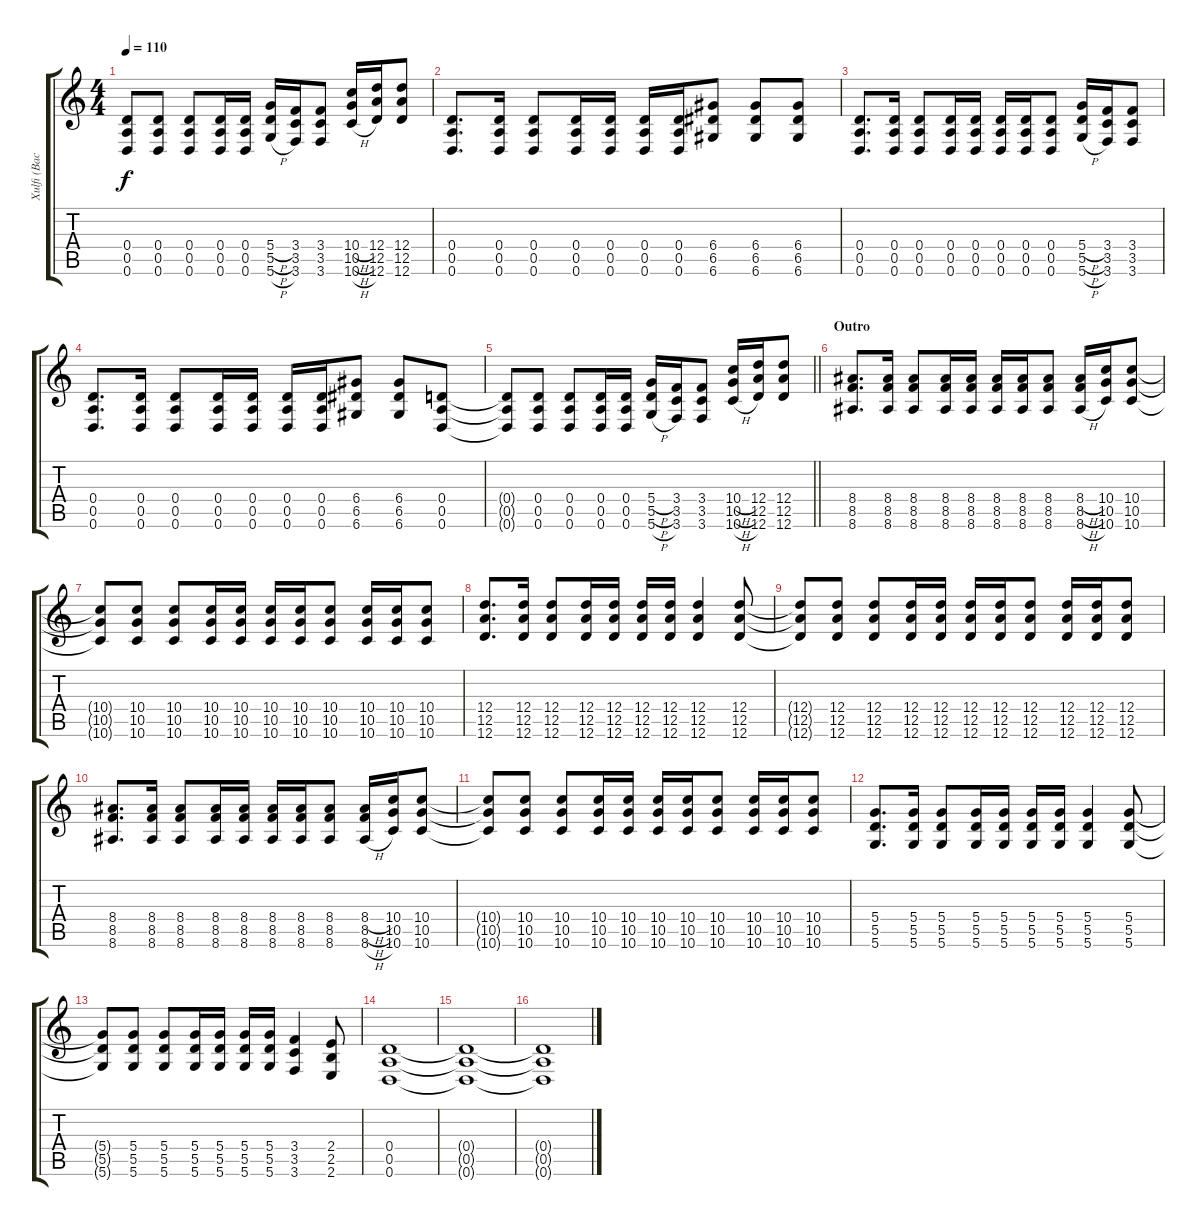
\track ("Xulfi (Backing Guitar)" "Xulfi (Bac") {instrument distortionguitar}
\staff {score tabs}
\tuning (E4 B3 G3 D3 A2 D2) {hide}
\ts (4 4)
\tempo 110
\clef g2
\ks c
(0.4{t} 0.5{t} 0.6{t}).8{dy f} (0.4 0.5 0.6).8 (0.4 0.5 0.6).8 (0.4 0.5 0.6).16 (0.4 0.5 0.6).16 (5.4{h} 5.5{h} 5.6{h}).16 (3.4 3.5 3.6).16 (3.4 3.5 3.6).8 (10.4{h} 10.5{h} 10.6{h}).16 (12.4 12.5 12.6).16 (12.4 12.5 12.6).8 |
(0.4 0.5 0.6).8{d} (0.4 0.5 0.6).16 (0.4 0.5 0.6).8 (0.4 0.5 0.6).16 (0.4 0.5 0.6).16 (0.4 0.5 0.6).16 (0.4 0.5 0.6).16 (6.4 6.5 6.6).8 (6.4 6.5 6.6).8 (6.4 6.5 6.6).8 |
(0.4 0.5 0.6).8{d} (0.4 0.5 0.6).16 (0.4 0.5 0.6).8 (0.4 0.5 0.6).16 (0.4 0.5 0.6).16 (0.4 0.5 0.6).16 (0.4 0.5 0.6).16 (0.4 0.5 0.6).8 (5.4{h} 5.5{h} 5.6{h}).16 (3.4 3.5 3.6).16 (3.4 3.5 3.6).8 |
(0.4 0.5 0.6).8{d} (0.4 0.5 0.6).16 (0.4 0.5 0.6).8 (0.4 0.5 0.6).16 (0.4 0.5 0.6).16 (0.4 0.5 0.6).16 (0.4 0.5 0.6).16 (6.4 6.5 6.6).8 (6.4 6.5 6.6).8 (0.4 0.5 0.6).8 |
\barLineRight lightlight
(0.4{t} 0.5{t} 0.6{t}).8 (0.4 0.5 0.6).8 (0.4 0.5 0.6).8 (0.4 0.5 0.6).16 (0.4 0.5 0.6).16 (5.4{h} 5.5{h} 5.6{h}).16 (3.4 3.5 3.6).16 (3.4 3.5 3.6).8 (10.4{h} 10.5{h} 10.6{h}).16 (12.4 12.5 12.6).16 (12.4 12.5 12.6).8 |
\section ("" "Outro")
(8.4 8.5 8.6).8{d volume 9} (8.4 8.5 8.6).16 (8.4 8.5 8.6).8 (8.4 8.5 8.6).16 (8.4 8.5 8.6).16 (8.4 8.5 8.6).16 (8.4 8.5 8.6).16 (8.4 8.5 8.6).8 (8.4{h} 8.5{h} 8.6{h}).16 (10.4 10.5 10.6).16 (10.4 10.5 10.6).8 |
(10.4{t} 10.5{t} 10.6{t}).8 (10.4 10.5 10.6).8 (10.4 10.5 10.6).8 (10.4 10.5 10.6).16 (10.4 10.5 10.6).16 (10.4 10.5 10.6).16 (10.4 10.5 10.6).16 (10.4 10.5 10.6).8 (10.4 10.5 10.6).16 (10.4 10.5 10.6).16 (10.4 10.5 10.6).8 |
(12.4 12.5 12.6).8{d} (12.4 12.5 12.6).16 (12.4 12.5 12.6).8 (12.4 12.5 12.6).16 (12.4 12.5 12.6).16 (12.4 12.5 12.6).16 (12.4 12.5 12.6).16 (12.4 12.5 12.6).4 (12.4 12.5 12.6).8 |
(12.4{t} 12.5{t} 12.6{t}).8 (12.4 12.5 12.6).8 (12.4 12.5 12.6).8 (12.4 12.5 12.6).16 (12.4 12.5 12.6).16 (12.4 12.5 12.6).16 (12.4 12.5 12.6).16 (12.4 12.5 12.6).8 (12.4 12.5 12.6).16 (12.4 12.5 12.6).16 (12.4 12.5 12.6).8 |
(8.4 8.5 8.6).8{d} (8.4 8.5 8.6).16 (8.4 8.5 8.6).8 (8.4 8.5 8.6).16 (8.4 8.5 8.6).16 (8.4 8.5 8.6).16 (8.4 8.5 8.6).16 (8.4 8.5 8.6).8 (8.4{h} 8.5{h} 8.6{h}).16 (10.4 10.5 10.6).16 (10.4 10.5 10.6).8 |
(10.4{t} 10.5{t} 10.6{t}).8 (10.4 10.5 10.6).8 (10.4 10.5 10.6).8 (10.4 10.5 10.6).16 (10.4 10.5 10.6).16 (10.4 10.5 10.6).16 (10.4 10.5 10.6).16 (10.4 10.5 10.6).8 (10.4 10.5 10.6).16 (10.4 10.5 10.6).16 (10.4 10.5 10.6).8 |
(5.4 5.5 5.6).8{d} (5.4 5.5 5.6).16 (5.4 5.5 5.6).8 (5.4 5.5 5.6).16 (5.4 5.5 5.6).16 (5.4 5.5 5.6).16 (5.4 5.5 5.6).16 (5.4 5.5 5.6).4 (5.4 5.5 5.6).8 |
(5.4{t} 5.5{t} 5.6{t}).8 (5.4 5.5 5.6).8 (5.4 5.5 5.6).8 (5.4 5.5 5.6).16 (5.4 5.5 5.6).16 (5.4 5.5 5.6).16 (5.4 5.5 5.6).16 (3.4 3.5 3.6).4 (2.4 2.5 2.6).8 |
(0.4 0.5 0.6).1{volume 0} |
(0.4{t} 0.5{t} 0.6{t}).1 |
(0.4{t} 0.5{t} 0.6{t}).1
